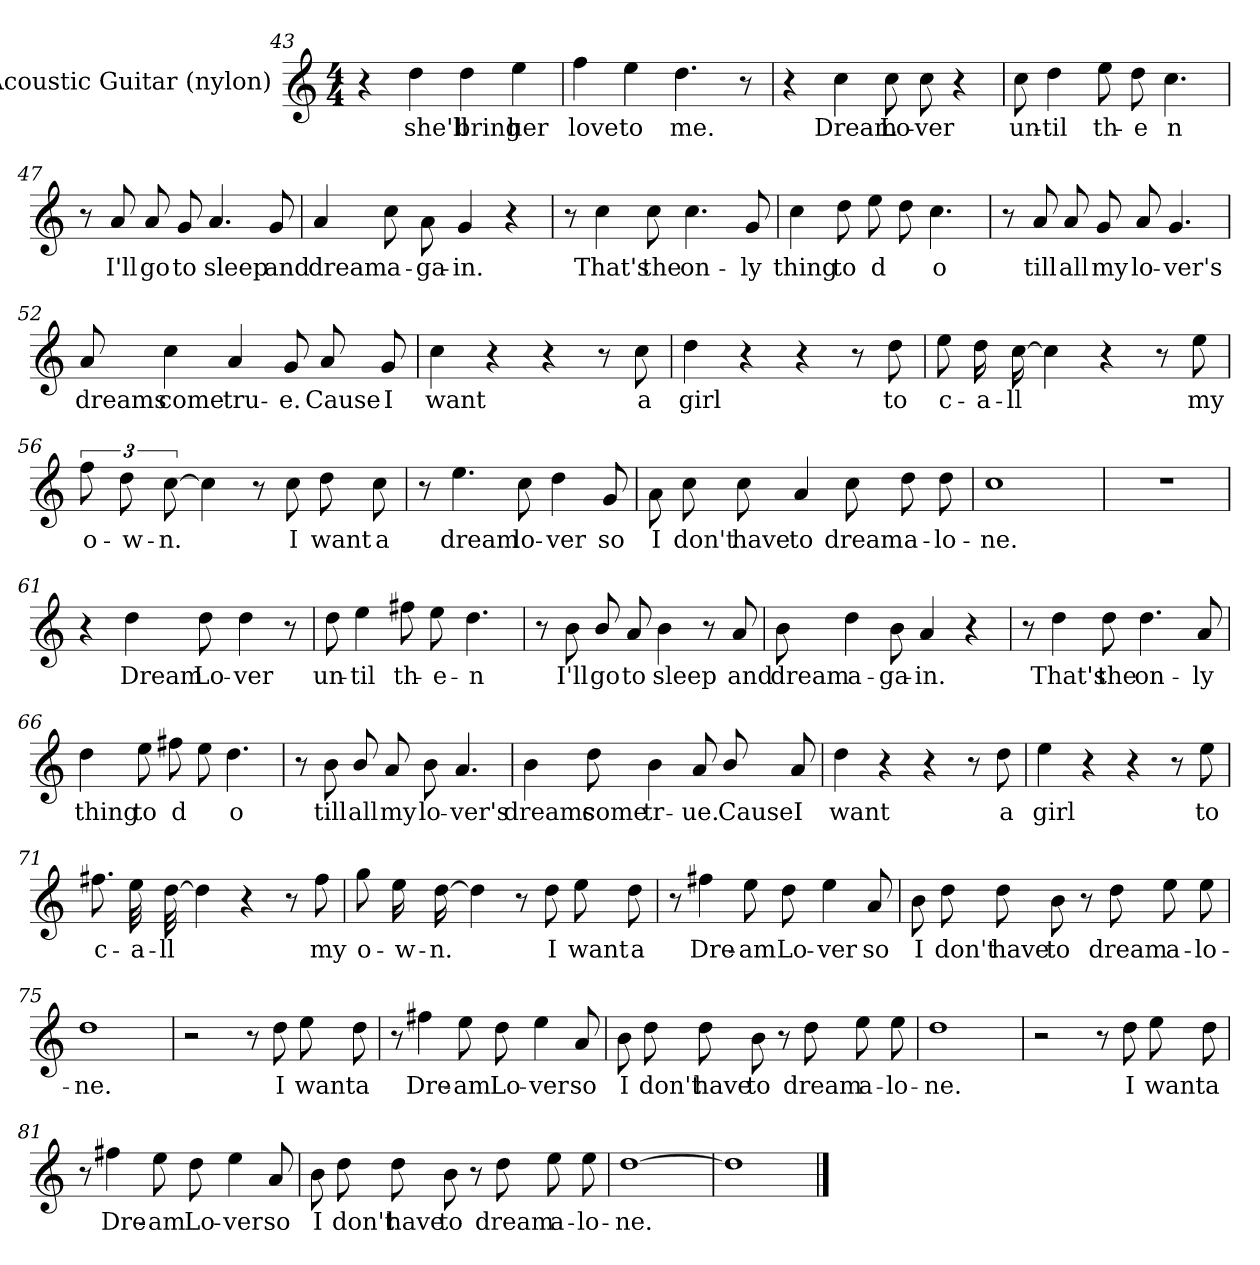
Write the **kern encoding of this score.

**kern	**text
*part1	*part1
*staff1	*staff1
*I"Acoustic Guitar (nylon)	*
*I'Gtr	*
*clefG2	*
*k[]	*
*M4/4	*
=43	=43
4r	.
4dd\	she'll
4dd\	bring
4ee\	her
=44	=44
4ff\	love
4ee\	to
4.dd\	me.
8r	.
=45	=45
4r	.
4cc\	Dream
8cc\L	Lo-
8cc\	ver
4r	.
!!LO:LB:g=z
=46	=46
8cc\	un-
4dd\	til
8ee\	th-
8dd\	e
4.cc\	n
=47	=47
8r	.
8a/	I'll
8a/L	go
8g/	to
4.a/	sleep
8g/	and
=48	=48
4a/	dream
8cc\L	a-
8a\	ga-
4g/	in.
4r	.
=49	=49
8r	.
4cc\	That's
8cc\	the
4.cc\	on-
8g/	ly
=50	=50
4cc\	thing
8dd\L	to
8ee\	d-
8dd\	-
4.cc\	o
!!LO:LB:g=z
=51	=51
8r	.
8a/	till
8a/L	all
8g/	my
8a/	lo-
4.g/	ver's
=52	=52
8a/	dreams
4cc\	come
4a/	tru-
8g/	e.
8a/L	Cause
8g/	I
=53	=53
4cc\	want
4r	.
4r	.
8r	.
8cc\	a
=54	=54
4dd\	girl
4r	.
4r	.
8r	.
8dd\	to
!!LO:LB:g=z
=55	=55
8ee\L	c-
16dd\L	a-
[>16cc\J	ll
4cc\]	.
4r	.
8r	.
8ee\	my
=56	=56
12ff\L	o-
12dd\	w-
[>12cc\	n.
4cc\]	.
8r	.
8cc\	I
8dd\L	want
8cc\	a
=57	=57
8r	.
4.ee\	dream
8cc\	lo-
4dd\	ver
8g/	so
=58	=58
8a\L	I
8cc\	don't
8cc\	have
4a/	to
8cc\	dream
8dd\L	a-
8dd\	lo-
!!LO:LB:g=z
=59	=59
1cc	ne.
=60	=60
1r	.
=61	=61
4r	.
4dd\	Dream
8dd\	Lo-
4dd\	ver
8r	.
=62	=62
8dd\	un-
4ee\	til
8ff#X\	th-
8ee\	e-
4.dd\	n
=63	=63
8r	.
8b\	I'll
8b/L	go
8a/	to
4b\	sleep
8r	.
8a/	and
!!LO:LB:g=z
=64	=64
8b\	dream
4dd\	a-
8b\	ga-
4a/	in.
4r	.
=65	=65
8r	.
4dd\	That's
8dd\	the
4.dd\	on-
8a/	ly
=66	=66
4dd\	thing
8ee\L	to
8ff#X\	d-
8ee\	-
4.dd\	o
=67	=67
8r	.
8b\	till
8b/L	all
8a/	my
8b\	lo-
4.a/	ver's
!!LO:LB:g=z
=68	=68
4b\	dreams
8dd\	come
4b\	tr-
8a/	ue.
8b/L	Cause
8a/	I
=69	=69
4dd\	want
4r	.
4r	.
8r	.
8dd\	a
=70	=70
4ee\	girl
4r	.
4r	.
8r	.
8ee\	to
=71	=71
8.ff#X\L	c-
32ee\LL	a-
[>32dd\JJ	ll
4dd\]	.
4r	.
8r	.
8ff#\	my
!!LO:LB:g=z
=72	=72
8gg\L	o-
16ee\L	w-
[>16dd\J	n.
4dd\]	.
8r	.
8dd\	I
8ee\L	want
8dd\	a
=73	=73
8r	.
4ff#X\	Dre-
8ee\	am
8dd\	Lo-
4ee\	ver
8a/	so
=74	=74
8b\L	I
8dd\	don't
8dd\L	have
8b\	to
8r	.
8dd\	dream
8ee\L	a-
8ee\	lo-
=75	=75
1dd	ne.
!!LO:LB:g=z
=76	=76
2r	.
8r	.
8dd\	I
8ee\L	want
8dd\	a
=77	=77
8r	.
4ff#X\	Dre-
8ee\	am
8dd\	Lo-
4ee\	ver
8a/	so
=78	=78
8b\L	I
8dd\	don't
8dd\L	have
8b\	to
8r	.
8dd\	dream
8ee\L	a-
8ee\	lo-
=79	=79
1dd	ne.
=80	=80
2r	.
8r	.
8dd\	I
8ee\L	want
8dd\	a
!!LO:LB:g=z
=81	=81
8r	.
4ff#X\	Dre-
8ee\	am
8dd\	Lo-
4ee\	ver
8a/	so
=82	=82
8b\L	I
8dd\	don't
8dd\L	have
8b\	to
8r	.
8dd\	dream
8ee\L	a-
8ee\	lo-
=83	=83
[>1dd	ne.
=84	=84
1dd]	.
==	==
*-	*-
